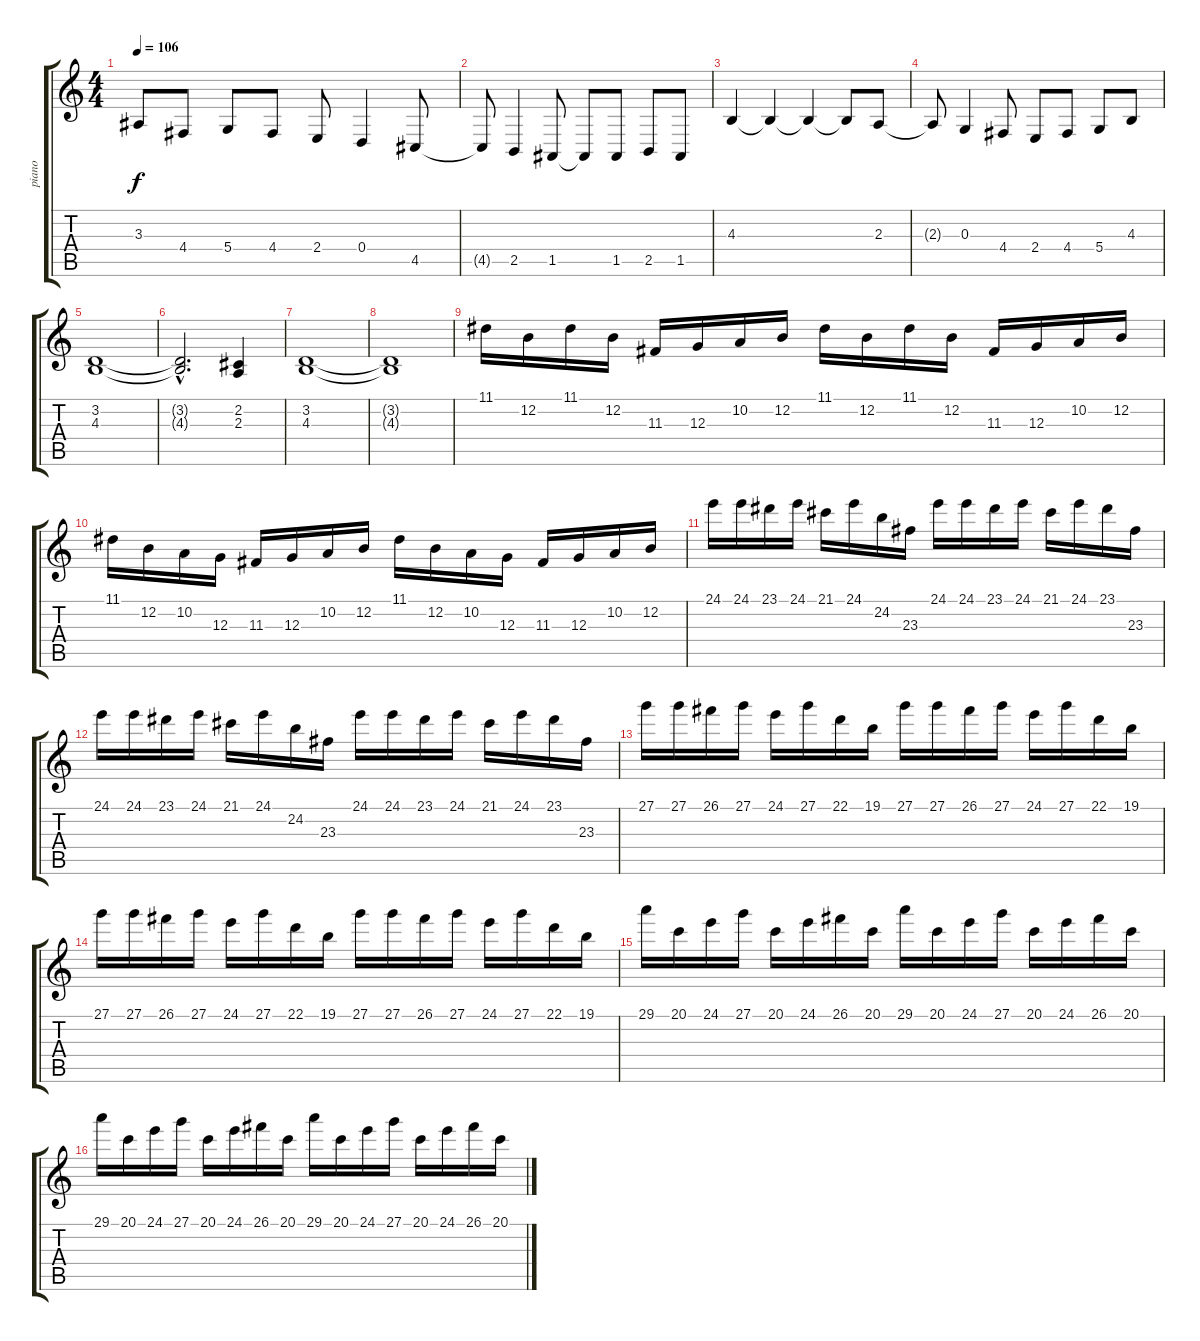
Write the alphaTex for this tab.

\track ("piano " "piano ") {instrument acousticgrandpiano}
\staff {score tabs}
\tuning (E4 B3 G3 D3 A2 E2) {hide}
\ts (4 4)
\tempo 106
\clef g2
\ks c
3.3.8{dy f} 4.4.8 5.4.8 4.4.8 2.4.8 0.4.4 4.5.8 |
4.5{t}.8 2.5.4 1.5.8 1.5{t}.8 1.5.8 2.5.8 1.5.8 |
4.3.4 4.3{t}.4 4.3{t}.4 4.3{t}.8 2.3.8 |
2.3{t}.8 0.3.4 4.4.8 2.4.8 4.4.8 5.4.8 4.3.8 |
(3.2 4.3).1 |
(3.2{hac t} 4.3{hac t}).2{d} (2.2 2.3).4 |
(3.2 4.3).1 |
(3.2{t} 4.3{t}).1 |
11.1.16 12.2.16 11.1.16 12.2.16 11.3.16 12.3.16 10.2.16 12.2.16 11.1.16 12.2.16 11.1.16 12.2.16 11.3.16 12.3.16 10.2.16 12.2.16 |
11.1.16 12.2.16 10.2.16 12.3.16 11.3.16 12.3.16 10.2.16 12.2.16 11.1.16 12.2.16 10.2.16 12.3.16 11.3.16 12.3.16 10.2.16 12.2.16 |
24.1.16 24.1.16 23.1.16 24.1.16 21.1.16 24.1.16 24.2.16 23.3.16 24.1.16 24.1.16 23.1.16 24.1.16 21.1.16 24.1.16 23.1.16 23.3.16 |
24.1.16 24.1.16 23.1.16 24.1.16 21.1.16 24.1.16 24.2.16 23.3.16 24.1.16 24.1.16 23.1.16 24.1.16 21.1.16 24.1.16 23.1.16 23.3.16 |
27.1.16 27.1.16 26.1.16 27.1.16 24.1.16 27.1.16 22.1.16 19.1.16 27.1.16 27.1.16 26.1.16 27.1.16 24.1.16 27.1.16 22.1.16 19.1.16 |
27.1.16 27.1.16 26.1.16 27.1.16 24.1.16 27.1.16 22.1.16 19.1.16 27.1.16 27.1.16 26.1.16 27.1.16 24.1.16 27.1.16 22.1.16 19.1.16 |
29.1.16 20.1.16 24.1.16 27.1.16 20.1.16 24.1.16 26.1.16 20.1.16 29.1.16 20.1.16 24.1.16 27.1.16 20.1.16 24.1.16 26.1.16 20.1.16 |
29.1.16 20.1.16 24.1.16 27.1.16 20.1.16 24.1.16 26.1.16 20.1.16 29.1.16 20.1.16 24.1.16 27.1.16 20.1.16 24.1.16 26.1.16 20.1.16
